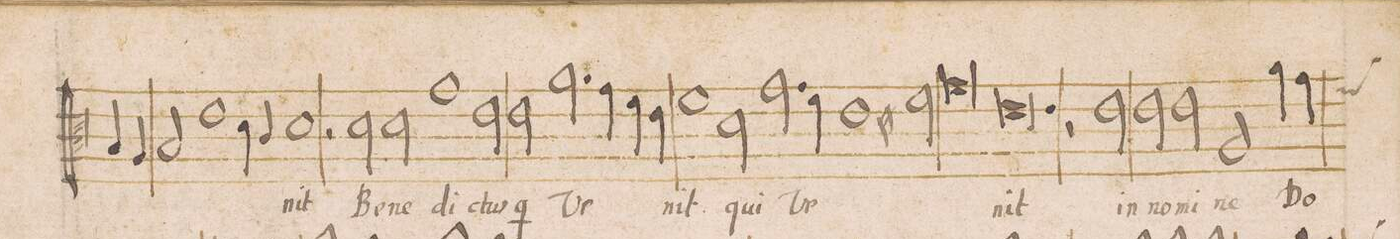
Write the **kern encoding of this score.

**kern	**text
*I"DISCANTVS	*
*clefC3	*
*k[]	*
*met(C|)	*
*M2/1	*
4B/	.
4A/	.
2B/	.
1e\	.
=48-	=48-
4d\	.
4c/	.
1d	-nit
=49-	=49-
2r	.
2d\	Be-
2d\	-ne-
1g\	-di-
=50-	=50-
2e\	-ctus
2e\	q(ui)
2.a\	Ve-
=51-	=51-
4g\	.
4fny\	.
4e\	.
1f	-nit
=52-	=52-
2d\	qui
2.g\	Ve-
4f\	.
1e\	.
=53-	=53-
2f#X\	.
0g	.
=54-	=54-
0.e	-nit
=55-	=55-
=56-	=56-
2r	.
2e\	in
2e\	no-
2e\	-mi-
=57-	=57-
2A/	-ne
4a\	Do-
4g\	.
*custos:f	*
*-	*-
